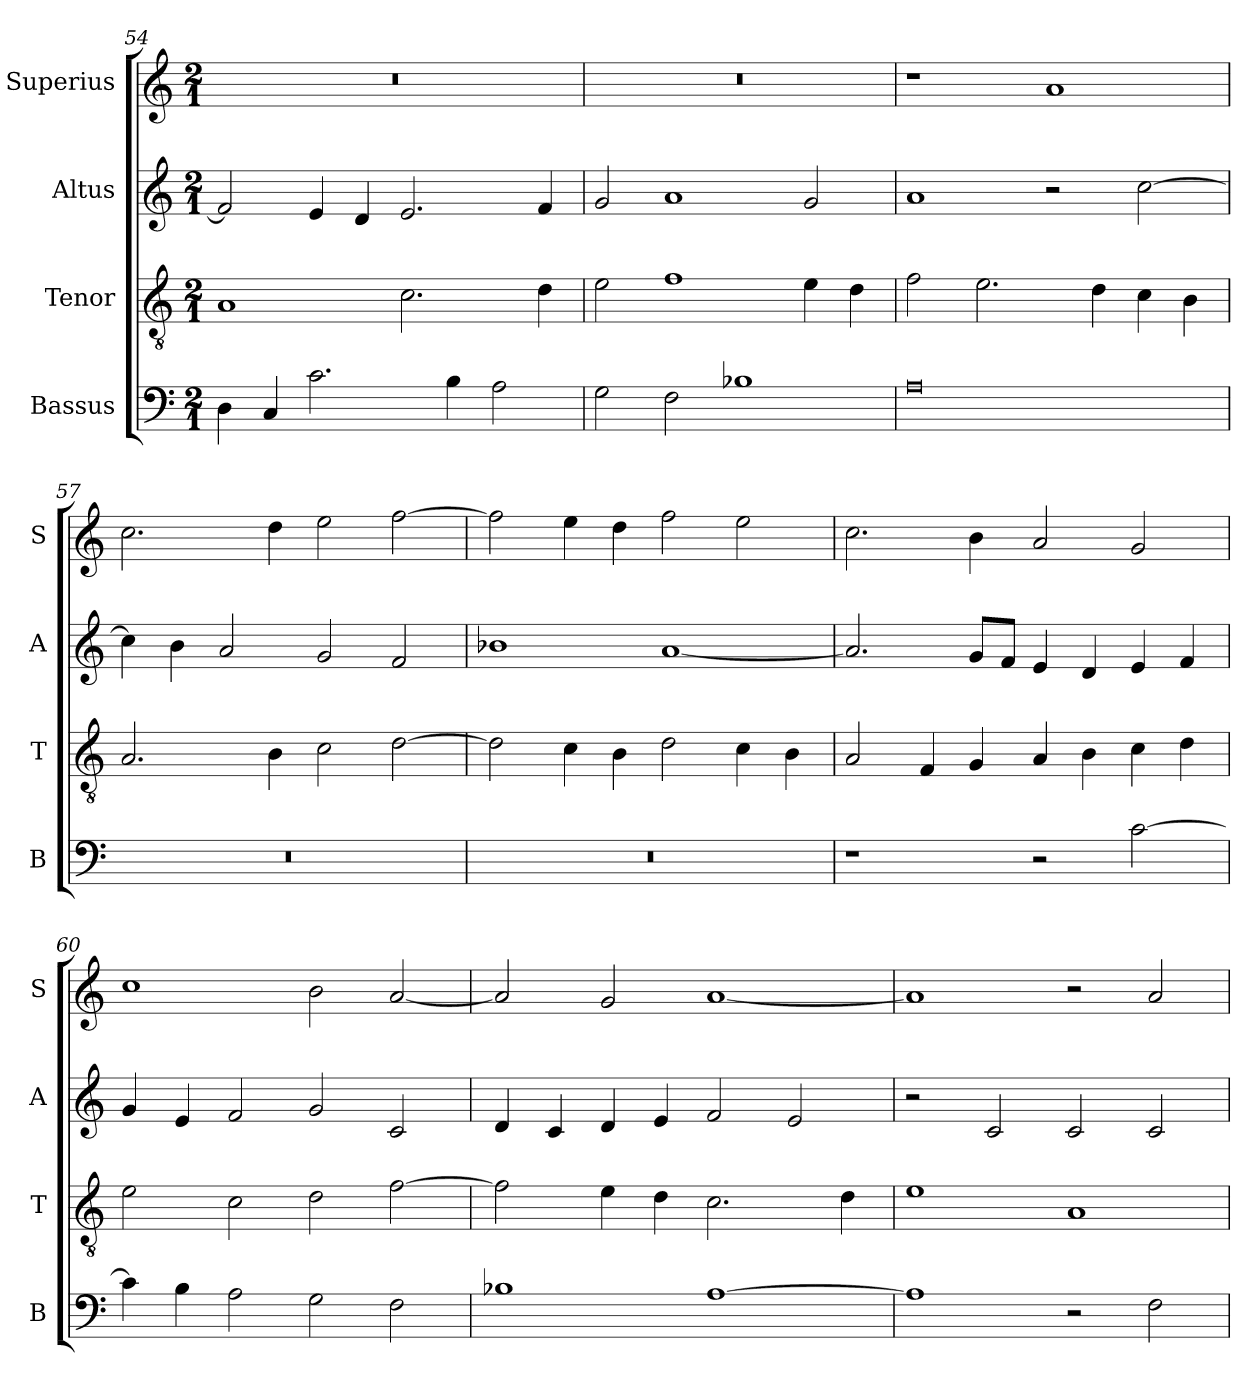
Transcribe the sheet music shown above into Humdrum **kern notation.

**kern	**kern	**kern	**kern
*part4	*part3	*part2	*part1
*staff4	*staff3	*staff2	*staff1
*I"Bassus	*I"Tenor	*I"Altus	*I"Superius
*I'B	*I'T	*I'A	*I'S
*clefF4	*clefGv2	*clefG2	*clefG2
*k[]	*k[]	*k[]	*k[]
*C:	*C:	*C:	*C:
*M2/1	*M2/1	*M2/1	*M2/1
=54	=54	=54	=54
4D	1A	2f]	0r
4C	.	.	.
2.c	.	4e	.
.	.	4d	.
.	2.c	2.e	.
4B	.	.	.
2A	.	.	.
.	4d	4f	.
=55	=55	=55	=55
2G	2e	2g	0r
2F	1f	1a	.
1B-X	.	.	.
.	4e	2g	.
.	4d	.	.
=56	=56	=56	=56
0A	2f	1a	1r
.	2.e	.	.
.	.	2r	1a
.	4d	.	.
.	4c	[2cc	.
.	4B	.	.
=57	=57	=57	=57
0r	2.A	4cc]	2.cc
.	.	4b	.
.	.	2a	.
.	4B	.	4dd
.	2c	2g	2ee
.	[2d	2f	[2ff
=58	=58	=58	=58
0r	2d]	1b-X	2ff]
.	4c	.	4ee
.	4B	.	4dd
.	2d	[1a	2ff
.	4c	.	2ee
.	4B	.	.
=59	=59	=59	=59
1r	2A	2.a]	2.cc
.	4F	.	.
.	4G	8gL	4b
.	.	8fJ	.
2r	4A	4e	2a
.	4B	4d	.
[2c	4c	4e	2g
.	4d	4f	.
=60	=60	=60	=60
4c]	2e	4g	1cc
4B	.	4e	.
2A	2c	2f	.
2G	2d	2g	2b
2F	[2f	2c	[2a
=61	=61	=61	=61
1B-X	2f]	4d	2a]
.	.	4c	.
.	4e	4d	2g
.	4d	4e	.
[1A	2.c	2f	[1a
.	.	2e	.
.	4d	.	.
=62	=62	=62	=62
1A]	1e	2r	1a]
.	.	2c	.
2r	1A	2c	2r
2F	.	2c	2a
=	=	=	=
*-	*-	*-	*-
